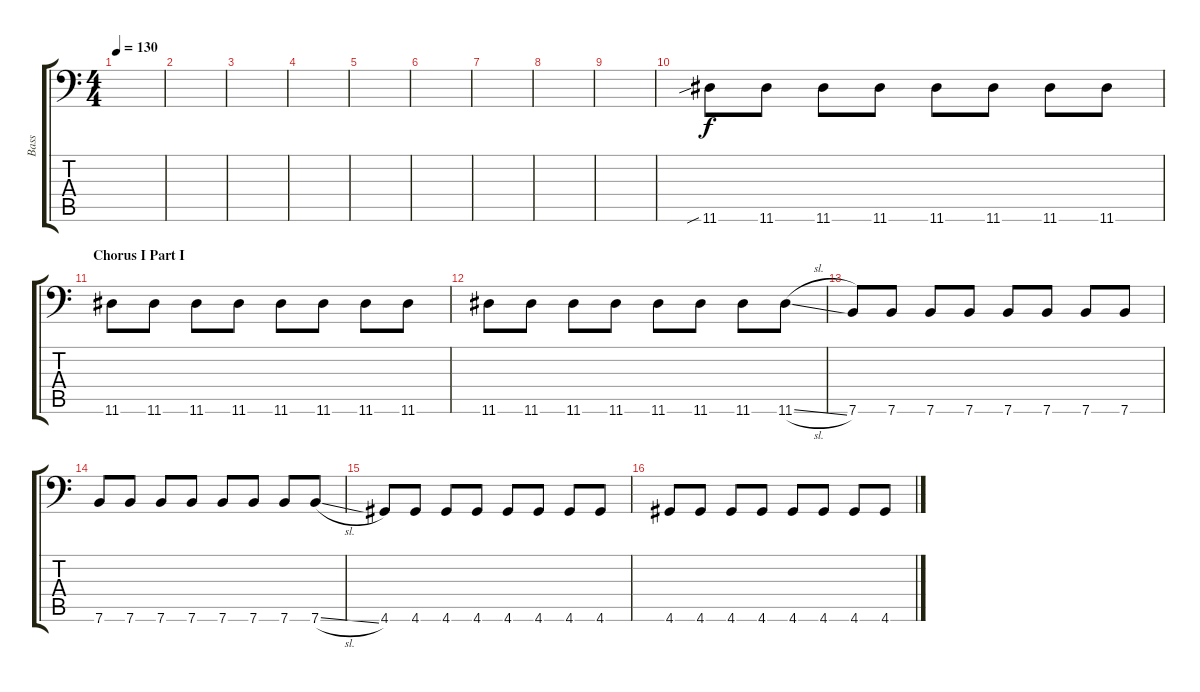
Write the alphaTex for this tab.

\track ("Bass" "Bass") {instrument electricbassfinger}
\staff {score tabs}
\tuning (E3 B2 G2 D2 A1 E1) {hide}
\ts (4 4)
\tempo 130
\clef f4
\ks c
|
|
|
|
|
|
|
|
|
11.6{sib}.8 11.6.8 11.6.8 11.6.8 11.6.8 11.6.8 11.6.8 11.6.8 |
\section ("" "Chorus I Part I")
11.6.8 11.6.8 11.6.8 11.6.8 11.6.8 11.6.8 11.6.8 11.6.8 |
11.6.8 11.6.8 11.6.8 11.6.8 11.6.8 11.6.8 11.6.8 11.6{sl}.8 |
7.6.8 7.6.8 7.6.8 7.6.8 7.6.8 7.6.8 7.6.8 7.6.8 |
7.6.8 7.6.8 7.6.8 7.6.8 7.6.8 7.6.8 7.6.8 7.6{sl}.8 |
4.6.8 4.6.8 4.6.8 4.6.8 4.6.8 4.6.8 4.6.8 4.6.8 |
4.6.8 4.6.8 4.6.8 4.6.8 4.6.8 4.6.8 4.6.8 4.6{sl}.8
